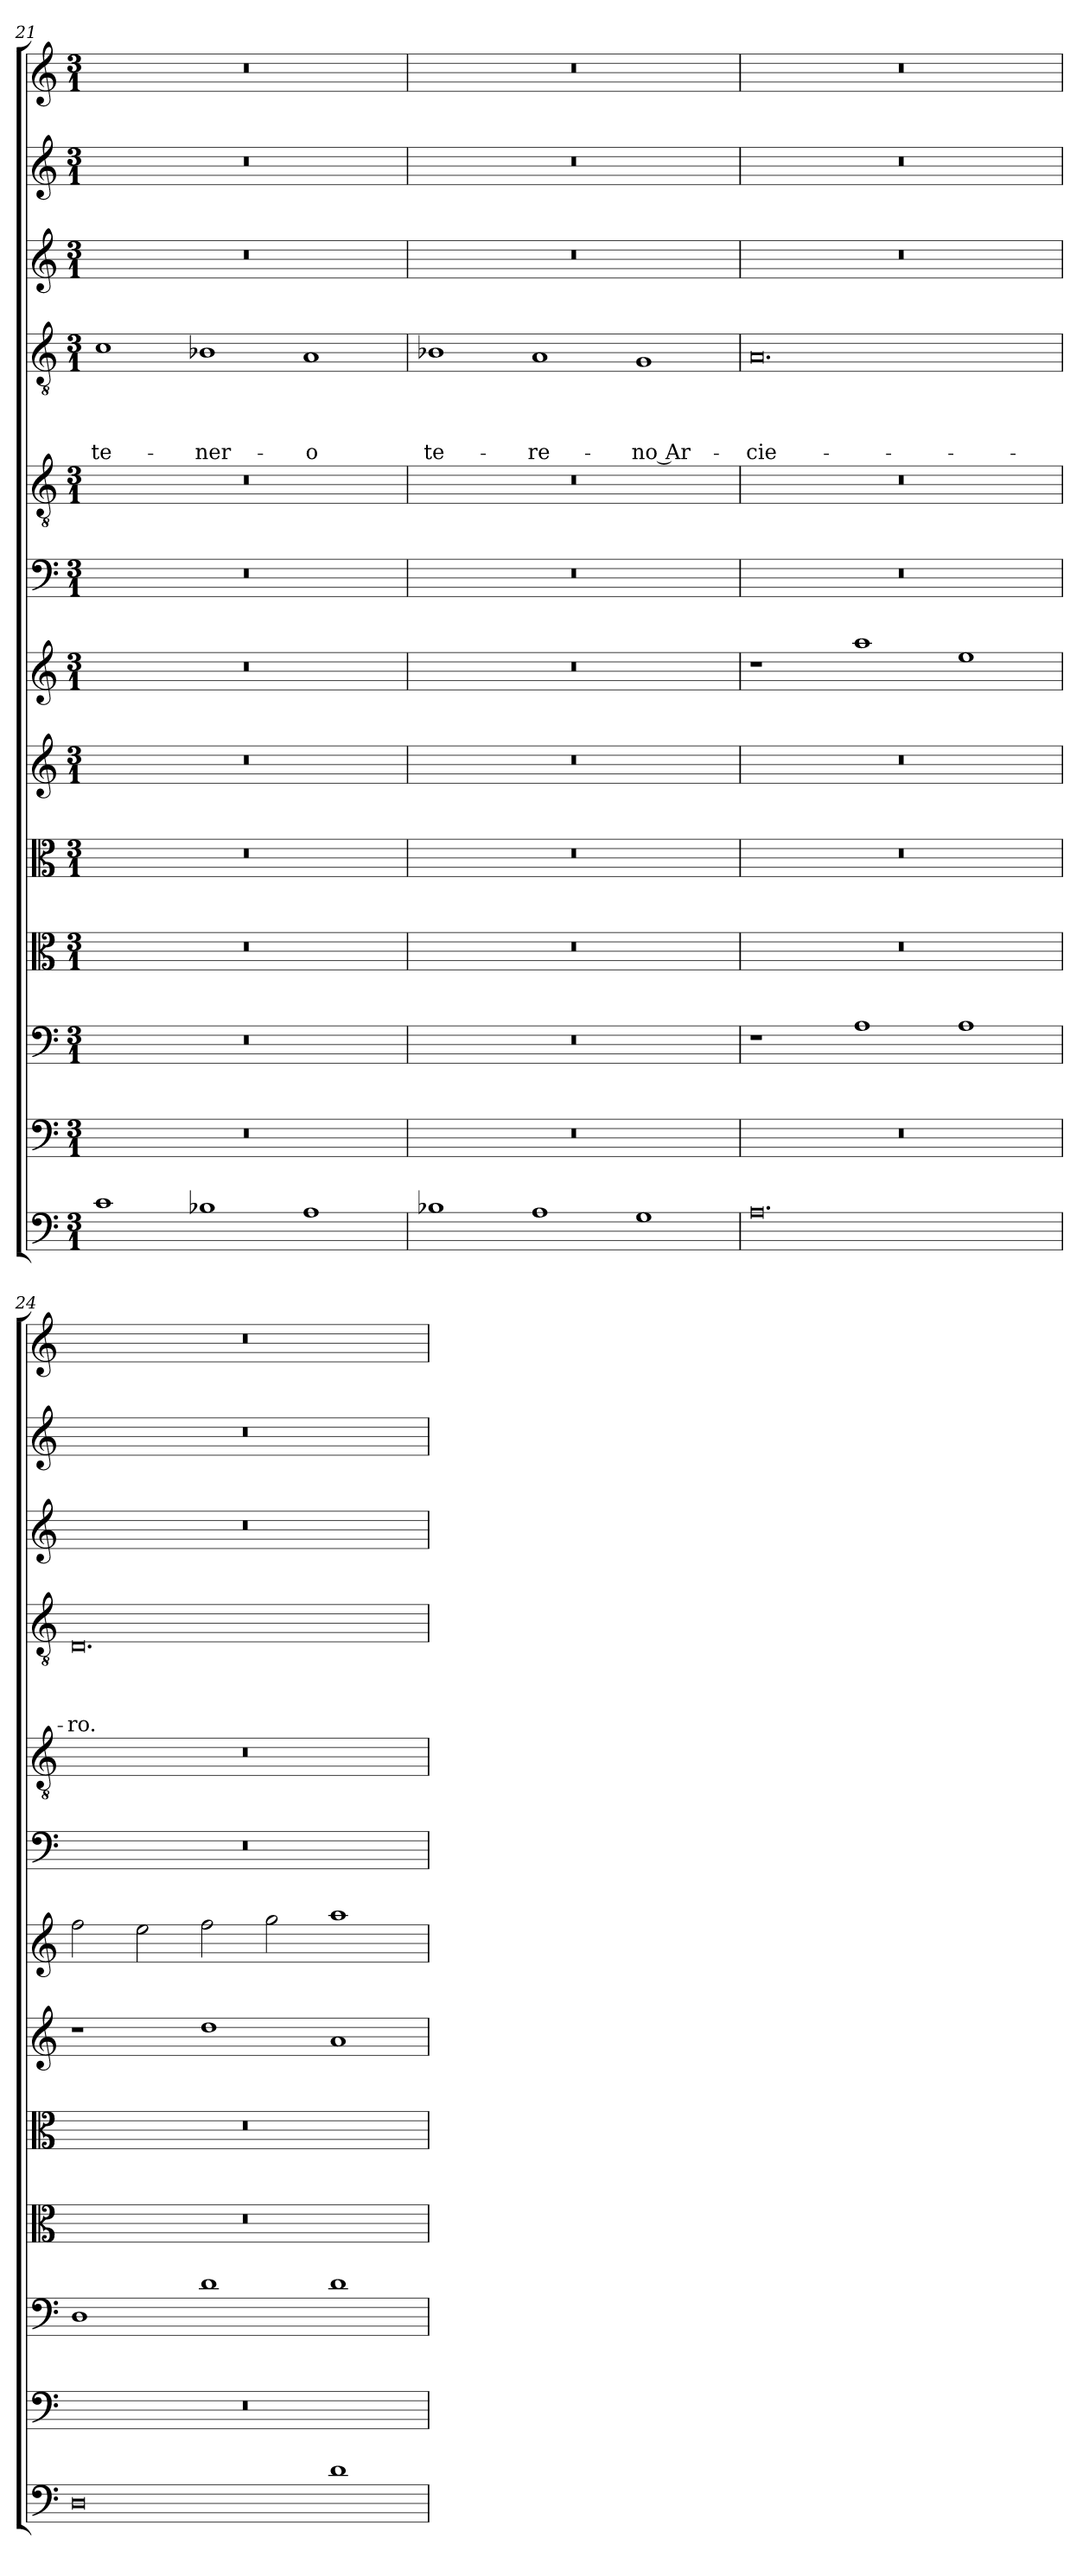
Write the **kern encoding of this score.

**kern	**kern	**kern	**kern	**kern	**kern	**kern	**kern	**kern	**kern	**text	**text	**text	**text	**kern	**kern	**kern
*part13	*part12	*part11	*part10	*part9	*part8	*part7	*part6	*part5	*part4	*part4	*part4	*part4	*part4	*part3	*part2	*part1
*staff13	*staff12	*staff11	*staff10	*staff9	*staff8	*staff7	*staff6	*staff5	*staff4	*staff4	*staff4	*staff4	*staff4	*staff3	*staff2	*staff1
*clefF4	*clefF4	*clefF4	*clefC3	*clefC3	*clefG2	*clefG2	*clefF4	*clefGv2	*clefGv2	*	*	*	*	*clefG2	*clefG2	*clefG2
*k[]	*k[]	*k[]	*k[]	*k[]	*k[]	*k[]	*k[]	*k[]	*k[]	*	*	*	*	*k[]	*k[]	*k[]
*C:	*C:	*C:	*C:	*C:	*C:	*C:	*C:	*C:	*C:	*	*	*	*	*C:	*C:	*C:
*M3/1	*M3/1	*M3/1	*M3/1	*M3/1	*M3/1	*M3/1	*M3/1	*M3/1	*M3/1	*	*	*	*	*M3/1	*M3/1	*M3/1
=21	=21	=21	=21	=21	=21	=21	=21	=21	=21	=21	=21	=21	=21	=21	=21	=21
!	!	!	!	!	!	!	!	!	!	!	!	!	!LO:LY:b	!	!	!
1c	0.r	0.r	0.r	0.r	0.r	0.r	0.r	0.r	1c	.	.	.	te-	0.r	0.r	0.r
!	!	!	!	!	!	!	!	!	!	!	!	!	!LO:LY:b	!	!	!
1B-X	.	.	.	.	.	.	.	.	1B-X	.	.	.	-ner-	.	.	.
!	!	!	!	!	!	!	!	!	!	!	!	!	!LO:LY:b	!	!	!
1A	.	.	.	.	.	.	.	.	1A	.	.	.	-o	.	.	.
!!LO:PB:g=z
=22	=22	=22	=22	=22	=22	=22	=22	=22	=22	=22	=22	=22	=22	=22	=22	=22
!	!	!	!	!	!	!	!	!	!	!	!	!	!LO:LY:b	!	!	!
1B-X	0.r	0.r	0.r	0.r	0.r	0.r	0.r	0.r	1B-X	.	.	.	te-	0.r	0.r	0.r
!	!	!	!	!	!	!	!	!	!	!	!	!	!LO:LY:b	!	!	!
1A	.	.	.	.	.	.	.	.	1A	.	.	.	-re-	.	.	.
!	!	!	!	!	!	!	!	!	!	!	!	!	!LO:LY:b	!	!	!
1G	.	.	.	.	.	.	.	.	1G	.	.	.	-no Ar-	.	.	.
=23	=23	=23	=23	=23	=23	=23	=23	=23	=23	=23	=23	=23	=23	=23	=23	=23
!	!	!	!	!	!	!	!	!	!	!	!	!	!LO:LY:b	!	!	!
0.A	0.r	1r	0.r	0.r	0.r	1r	0.r	0.r	0.A	.	.	.	-cie-	0.r	0.r	0.r
.	.	1A	.	.	.	1aa	.	.	.	.	.	.	.	.	.	.
.	.	1A	.	.	.	1ee	.	.	.	.	.	.	.	.	.	.
=24	=24	=24	=24	=24	=24	=24	=24	=24	=24	=24	=24	=24	=24	=24	=24	=24
!	!	!	!	!	!	!	!	!	!	!	!	!	!LO:LY:b	!	!	!
0D	0.r	1D	0.r	0.r	1r	2ff\	0.r	0.r	0.D	.	.	.	-ro.	0.r	0.r	0.r
.	.	.	.	.	.	2ee\	.	.	.	.	.	.	.	.	.	.
.	.	1d	.	.	1dd	2ff\	.	.	.	.	.	.	.	.	.	.
.	.	.	.	.	.	2gg\	.	.	.	.	.	.	.	.	.	.
1d	.	1d	.	.	1a	1aa	.	.	.	.	.	.	.	.	.	.
=	=	=	=	=	=	=	=	=	=	=	=	=	=	=	=	=
*-	*-	*-	*-	*-	*-	*-	*-	*-	*-	*-	*-	*-	*-	*-	*-	*-
